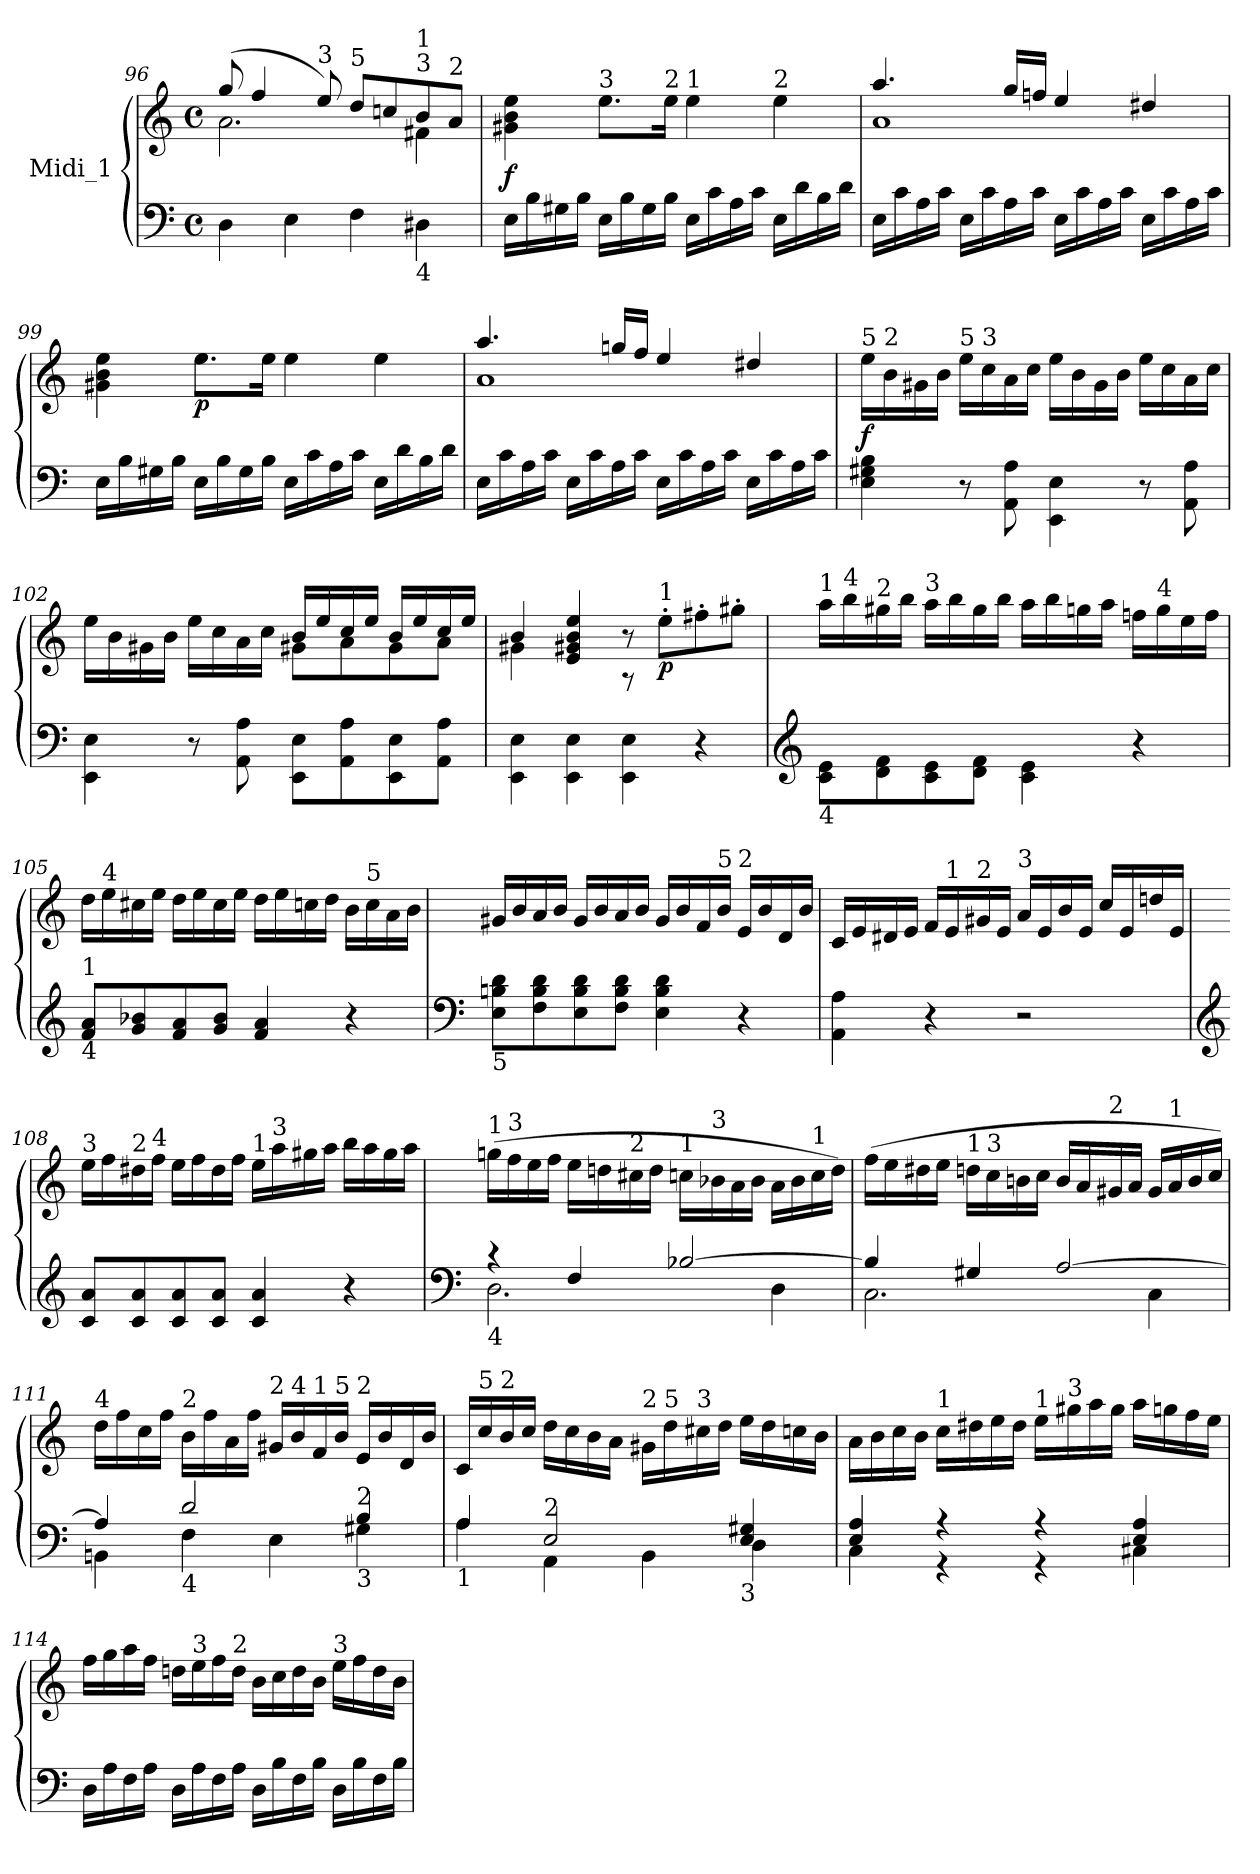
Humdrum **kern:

**kern	**kern	**dynam
*part1	*part1	*part1
*staff2	*staff1	*staff1/2
*I"Midi_1	*	*
*clefF4	*clefG2	*
*k[]	*k[]	*
*M4/4	*M4/4	*
*met(c)	*met(c)	*
=96	=96	=96
*	*^	*
4D\	(>8gg/	2.a\	.
.	4ff/	.	.
4E\	.	.	.
!	!LO:TX:a:t=3	!	!
.	8ee/)	.	.
!	!LO:TX:a:t=5	!	!
4F\	8dd/L	.	.
.	8ccni/	.	.
!	!LO:TX:a:t=3	!	!
!	!LO:TX:a:t=1	!	!
!LO:TX:b:t=4	!	!	!
4D#X\	8b/	4f#X\	.
!	!LO:TX:a:t=2	!	!
.	8a/J	.	.
*	*v	*v	*
!!LO:LB:g=z
=97	=97	=97
*^	*	*
!	!	!	!LO:DY:b
2ryy	16E\LL	4g#X\ 4b\ 4ee\	f
.	16B\	.	.
.	16G#X\	.	.
.	16B\JJ	.	.
!	!	!LO:TX:a:t=3	!
.	16E\LL	8.ee\L	.
.	16B\	.	.
.	16G#\	.	.
!	!	!LO:TX:a:t=2	!
.	16B\JJ	16ee\Jk	.
!	!	!LO:TX:a:t=1	!
2ryy	16E\LL	4ee\	.
.	16c\	.	.
.	16A\	.	.
.	16c\JJ	.	.
!	!	!LO:TX:a:t=2	!
.	16E\LL	4ee\	.
.	16d\	.	.
.	16B\	.	.
.	16d\JJ	.	.
*v	*v	*	*
=98	=98	=98
*	*^	*
16E\LL	4.aa/	1a	.
16c\	.	.	.
16A\	.	.	.
16c\JJ	.	.	.
16E\LL	.	.	.
16c\	.	.	.
16A\	16gg/LL	.	.
16c\JJ	16ffni/JJ	.	.
16E\LL	4ee/	.	.
16c\	.	.	.
16A\	.	.	.
16c\JJ	.	.	.
16E\LL	4dd#X/	.	.
16c\	.	.	.
16A\	.	.	.
16c\JJ	.	.	.
*	*v	*v	*
!!LO:LB:g=z
=99	=99	=99
*^	*	*
2ryy	16E\LL	4g#X\ 4b\ 4ee\	.
.	16B\	.	.
.	16G#X\	.	.
.	16B\JJ	.	.
!	!	!	!LO:DY:b
.	16E\LL	8.ee\L	p
.	16B\	.	.
.	16G#\	.	.
.	16B\JJ	16ee\Jk	.
2ryy	16E\LL	4ee\	.
.	16c\	.	.
.	16A\	.	.
.	16c\JJ	.	.
.	16E\LL	4ee\	.
.	16d\	.	.
.	16B\	.	.
.	16d\JJ	.	.
*v	*v	*	*
=100	=100	=100
*	*^	*
16E\LL	4.aa/	1a	.
16c\	.	.	.
16A\	.	.	.
16c\JJ	.	.	.
16E\LL	.	.	.
16c\	.	.	.
16A\	16ggni/LL	.	.
16c\JJ	16ff/JJ	.	.
16E\LL	4ee/	.	.
16c\	.	.	.
16A\	.	.	.
16c\JJ	.	.	.
16E\LL	4dd#X/	.	.
16c\	.	.	.
16A\	.	.	.
16c\JJ	.	.	.
*	*v	*v	*
!!LO:LB:g=z
=101	=101	=101
*^	*	*
!	!	!LO:TX:a:t=5	!
!	!	!	!LO:DY:b
2ryy	4E\ 4G#X\ 4B\	16ee\LL	f
!	!	!LO:TX:a:t=2	!
.	.	16b\	.
.	.	16g#X\	.
.	.	16b\JJ	.
!	!	!LO:TX:a:t=5	!
.	8r	16ee\LL	.
!	!	!LO:TX:a:t=3	!
.	.	16cc\	.
.	8AA\ 8A\	16a\	.
.	.	16cc\JJ	.
2ryy	4EE\ 4E\	16ee\LL	.
.	.	16b\	.
.	.	16g#\	.
.	.	16b\JJ	.
.	8r	16ee\LL	.
.	.	16cc\	.
.	8AA\ 8A\	16a\	.
.	.	16cc\JJ	.
!!LO:LB:g=z
=102	=102	=102	=102
*	*	*^	*
2ryy	4EE\ 4E\	16ee\LL	2ryy	.
.	.	16b\	.	.
.	.	16g#X\	.	.
.	.	16b\JJ	.	.
.	8r	16ee\LL	.	.
.	.	16cc\	.	.
.	8AA\ 8A\	16a\	.	.
.	.	16cc\JJ	.	.
2ryy	8EE\ 8E\L	16b/LL	8g#X\L	.
.	.	16ee/	.	.
.	8AA\ 8A\	16cc/	8a\	.
.	.	16ee/JJ	.	.
.	8EE\ 8E\	16b/LL	8g#\	.
.	.	16ee/	.	.
.	8AA\ 8A\J	16cc/	8a\J	.
.	.	16ee/JJ	.	.
=103	=103	=103	=103	=103
4ryy	4EE\ 4E\	4b/	4g#X\	.
4ryy	4EE\ 4E\	4e/ 4g#X/ 4b/ 4ee/	2.ryy	.
8rb	4EE\ 4E\	8r	.	.
!	!	!LO:TX:a:t=1	!	!
!	!	!	!	!LO:DY:b
8ryy	.	8ee'\L	.	p
4ryy	4r	8ff#X'\	.	.
.	.	8gg#X'\J	.	.
*	*	*v	*v	*
=104	=104	=104	=104
*clefG2	*	*	*
!	!	!LO:TX:a:t=1	!
!LO:TX:b:t=4	!	!	!
2ryy	8c\ 8e\L	16aa\LL	.
!	!	!LO:TX:a:t=4	!
.	.	16bb\	.
!	!	!LO:TX:a:t=2	!
.	8d\ 8f\	16gg#X\	.
.	.	16bb\JJ	.
!	!	!LO:TX:a:t=3	!
.	8c\ 8e\	16aa\LL	.
.	.	16bb\	.
.	8d\ 8f\J	16gg#\	.
.	.	16bb\JJ	.
2ryy	4c\ 4e\	16aa\LL	.
.	.	16bb\	.
.	.	16ggn\	.
.	.	16aa\JJ	.
.	4r	16ffni\LL	.
!	!	!LO:TX:a:t=4	!
.	.	16gg\	.
.	.	16ee\	.
.	.	16ff\JJ	.
*v	*v	*	*
!!LO:PB:g=z
=105	=105	=105
!LO:TX:a:t=1	!	!
!LO:TX:b:t=4	!	!
8f/ 8a/L	16dd\LL	.
!	!LO:TX:a:t=4	!
.	16ee\	.
8g/ 8b-X/	16cc#X\	.
.	16ee\JJ	.
8f/ 8a/	16dd\LL	.
.	16ee\	.
8g/ 8b-/J	16cc#\	.
.	16ee\JJ	.
4f/ 4a/	16dd\LL	.
.	16ee\	.
.	16ccn\	.
.	16dd\JJ	.
4r	16b\LL	.
!	!LO:TX:a:t=5	!
.	16cc\	.
.	16a\	.
.	16b\JJ	.
=106	=106	=106
*clefF4	*	*
!LO:TX:b:t=5	!	!
8E\ 8Bni\ 8d\L	16g#X/LL	.
.	16b/	.
8F\ 8B\ 8d\	16a/	.
.	16b/JJ	.
8E\ 8B\ 8d\	16g#/LL	.
.	16b/	.
8F\ 8B\ 8d\J	16a/	.
.	16b/JJ	.
4E\ 4B\ 4d\	16g#/LL	.
.	16b/	.
.	16f/	.
!	!LO:TX:a:t=5	!
.	16b/JJ	.
!	!LO:TX:a:t=2	!
4r	16e/LL	.
.	16b/	.
.	16d/	.
.	16b/JJ	.
!!LO:LB:g=z
=107	=107	=107
4AA\ 4A\	16c/LL	.
.	16e/	.
.	16d#X/	.
.	16e/JJ	.
4r	16f/LL	.
!	!LO:TX:a:t=1	!
.	16e/	.
!	!LO:TX:a:t=2	!
.	16g#X/	.
.	16e/JJ	.
!	!LO:TX:a:t=3	!
2r	16a/LL	.
.	16e/	.
.	16b/	.
.	16e/JJ	.
.	16cc/LL	.
.	16e/	.
.	16ddni/	.
.	16e/JJ	.
!!LO:LB:g=z
=108	=108	=108
*clefG2	*	*
*^	*	*
!	!	!LO:TX:a:t=3	!
8c/ 8a/L	2ryy	16ee\LL	.
.	.	16ff\	.
!	!	!LO:TX:a:t=2	!
8c/ 8a/	.	16dd#X\	.
!	!	!LO:TX:a:t=4	!
.	.	16ff\JJ	.
8c/ 8a/	.	16ee\LL	.
.	.	16ff\	.
8c/ 8a/J	.	16dd#\	.
.	.	16ff\JJ	.
!	!	!LO:TX:a:t=1	!
4c/ 4a/	2ryy	16ee\LL	.
!	!	!LO:TX:a:t=3	!
.	.	16aa\	.
.	.	16gg#X\	.
.	.	16aa\JJ	.
4r	.	16bb\LL	.
.	.	16aa\	.
.	.	16gg#\	.
.	.	16aa\JJ	.
=109	=109	=109	=109
*clefF4	*	*	*
!	!	!LO:TX:a:t=1	!
!LO:TX:b:t=4	!	!	!
4r	2.D\	(>16ggni\LL	.
!	!	!LO:TX:a:t=3	!
.	.	16ff\	.
.	.	16ee\	.
.	.	16ff\JJ	.
4F/	.	16ee\LL	.
.	.	16ddni\	.
!	!	!LO:TX:a:t=2	!
.	.	16cc#X\	.
.	.	16dd\JJ	.
!	!	!LO:TX:a:t=1	!
[2B-X/	.	16ccn\LL	.
!	!	!LO:TX:a:t=3	!
.	.	16b-X\	.
.	.	16a\	.
.	.	16b-\JJ	.
.	4D\	16a\LL	.
.	.	16b-\	.
!	!	!LO:TX:a:t=1	!
.	.	16cc\	.
.	.	16dd\JJ)	.
!!LO:LB:g=z
=110	=110	=110	=110
4B-/]	2.C\	(>16ff\LL	.
.	.	16ee\	.
.	.	16dd#X\	.
.	.	16ee\JJ	.
!	!	!LO:TX:a:t=1	!
4G#X/	.	16ddn\LL	.
!	!	!LO:TX:a:t=3	!
.	.	16cc\	.
.	.	16bni\	.
.	.	16cc\JJ	.
[2A/	.	16b/LL	.
.	.	16a/	.
!	!	!LO:TX:a:t=2	!
.	.	16g#X/	.
.	.	16a/JJ	.
.	4C\	16g#/LL	.
!	!	!LO:TX:a:t=1	!
.	.	16a/	.
.	.	16b/	.
.	.	16cc/JJ)	.
=111	=111	=111	=111
!	!	!LO:TX:a:t=4	!
4A/]	4BBni\	16dd\LL	.
.	.	16ff\	.
.	.	16cc\	.
.	.	16ff\JJ	.
!	!	!LO:TX:a:t=2	!
!LO:TX:b:t=4	!	!	!
2d/	4F\	16b\LL	.
.	.	16ff\	.
.	.	16a\	.
.	.	16ff\JJ	.
!	!	!LO:TX:a:t=2	!
.	4E\	16g#X/LL	.
!	!	!LO:TX:a:t=4	!
.	.	16b/	.
!	!	!LO:TX:a:t=1	!
.	.	16f/	.
!	!	!LO:TX:a:t=5	!
.	.	16b/JJ	.
!	!	!LO:TX:a:t=2	!
!LO:TX:a:t=2	!	!	!
!LO:TX:b:t=3	!	!	!
4B/	4G#X\	16e/LL	.
.	.	16b/	.
.	.	16d/	.
.	.	16b/JJ	.
!!LO:PB:g=z
=112	=112	=112	=112
!LO:TX:b:t=1	!	!	!
4A/	4A\	16c/LL	.
!	!	!LO:TX:a:t=5	!
.	.	16cc/	.
!	!	!LO:TX:a:t=2	!
.	.	16b/	.
.	.	16cc/JJ	.
!LO:TX:a:t=2	!	!	!
2E/	4AA\	16dd\LL	.
.	.	16cc\	.
.	.	16b\	.
.	.	16a\JJ	.
!	!	!LO:TX:a:t=2	!
.	4BB\	16g#X\LL	.
!	!	!LO:TX:a:t=5	!
.	.	16dd\	.
!	!	!LO:TX:a:t=3	!
.	.	16cc#X\	.
.	.	16dd\JJ	.
!LO:TX:b:t=3	!	!	!
4E/ 4G#X/	4D\	16ee\LL	.
.	.	16dd\	.
.	.	16ccn\	.
.	.	16b\JJ	.
=113	=113	=113	=113
4E/ 4A/	4C\	16a\LL	.
.	.	16b\	.
.	.	16cc\	.
.	.	16b\JJ	.
!	!	!LO:TX:a:t=1	!
4r	4r	16cc\LL	.
.	.	16dd#X\	.
.	.	16ee\	.
.	.	16dd#\JJ	.
!	!	!LO:TX:a:t=1	!
4r	4r	16ee\LL	.
!	!	!LO:TX:a:t=3	!
.	.	16gg#X\	.
.	.	16aa\	.
.	.	16gg#\JJ	.
4E/ 4A/	4C#X\	16aa\LL	.
.	.	16ggn\	.
.	.	16ff\	.
.	.	16ee\JJ	.
*v	*v	*	*
!!LO:LB:g=z
=114	=114	=114
16D\LL	16ff\LL	.
16A\	16gg\	.
16F\	16aa\	.
16A\JJ	16ff\JJ	.
16D\LL	16ddni\LL	.
!	!LO:TX:a:t=3	!
16A\	16ee\	.
16F\	16ff\	.
!	!LO:TX:a:t=2	!
16A\JJ	16dd\JJ	.
16D\LL	16b\LL	.
16B\	16cc\	.
16F\	16dd\	.
16B\JJ	16b\JJ	.
!	!LO:TX:a:t=3	!
16D\LL	16ee\LL	.
16B\	16ff\	.
16F\	16dd\	.
16B\JJ	16b\JJ	.
=	=	=
*-	*-	*-
